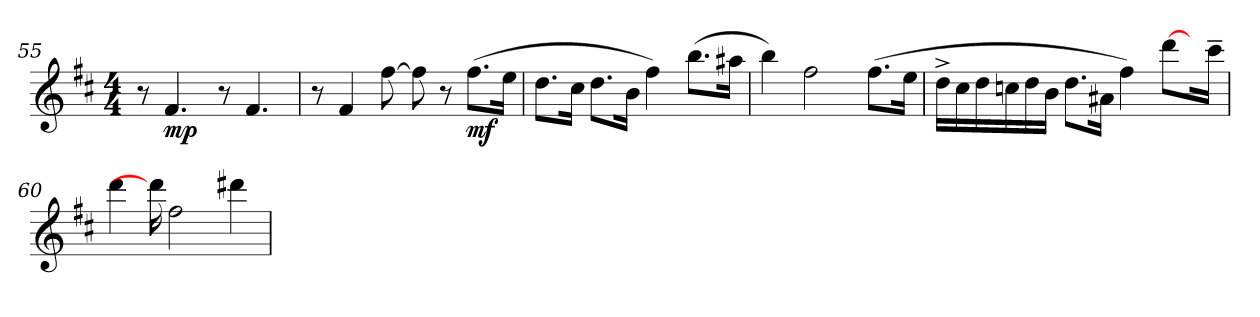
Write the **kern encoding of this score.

**kern	**dynam
*part1	*part1
*staff1	*staff1
*clefG2	*
*k[f#c#]	*
*M4/4	*
=55	=55
8r	.
!	!LO:DY:b
4.f#/	mp
8r	.
4.f#/	.
=56	=56
8r	.
4f#/	.
[8ff#\	.
8ff#\]	.
8r	.
!	!LO:DY:b
(>8.ff#\L	mf
16ee\Jk	.
=57	=57
8.dd\L	.
16cc#\Jk	.
8.dd\L	.
16b\Jk	.
4ff#\)	.
(>8.bb\L	.
16aa#X\Jk	.
=58	=58
4bb\)	.
2ff#\	.
(>8.ff#\L	.
16ee\Jk	.
=59	=59
16dd^\LL	.
16cc#\	.
16dd\	.
16ccn\	.
16dd\	.
16b\JJ	.
8.dd\L	.
16a#X\Jk	.
4ff#\)	.
[8ddd\L	.
16ryy	.
16ccc#~\Jk	.
=60	=60
4ddd\	.
16ddd\L]	.
2ff#\	.
4ddd#X\	.
=	=
*-	*-
